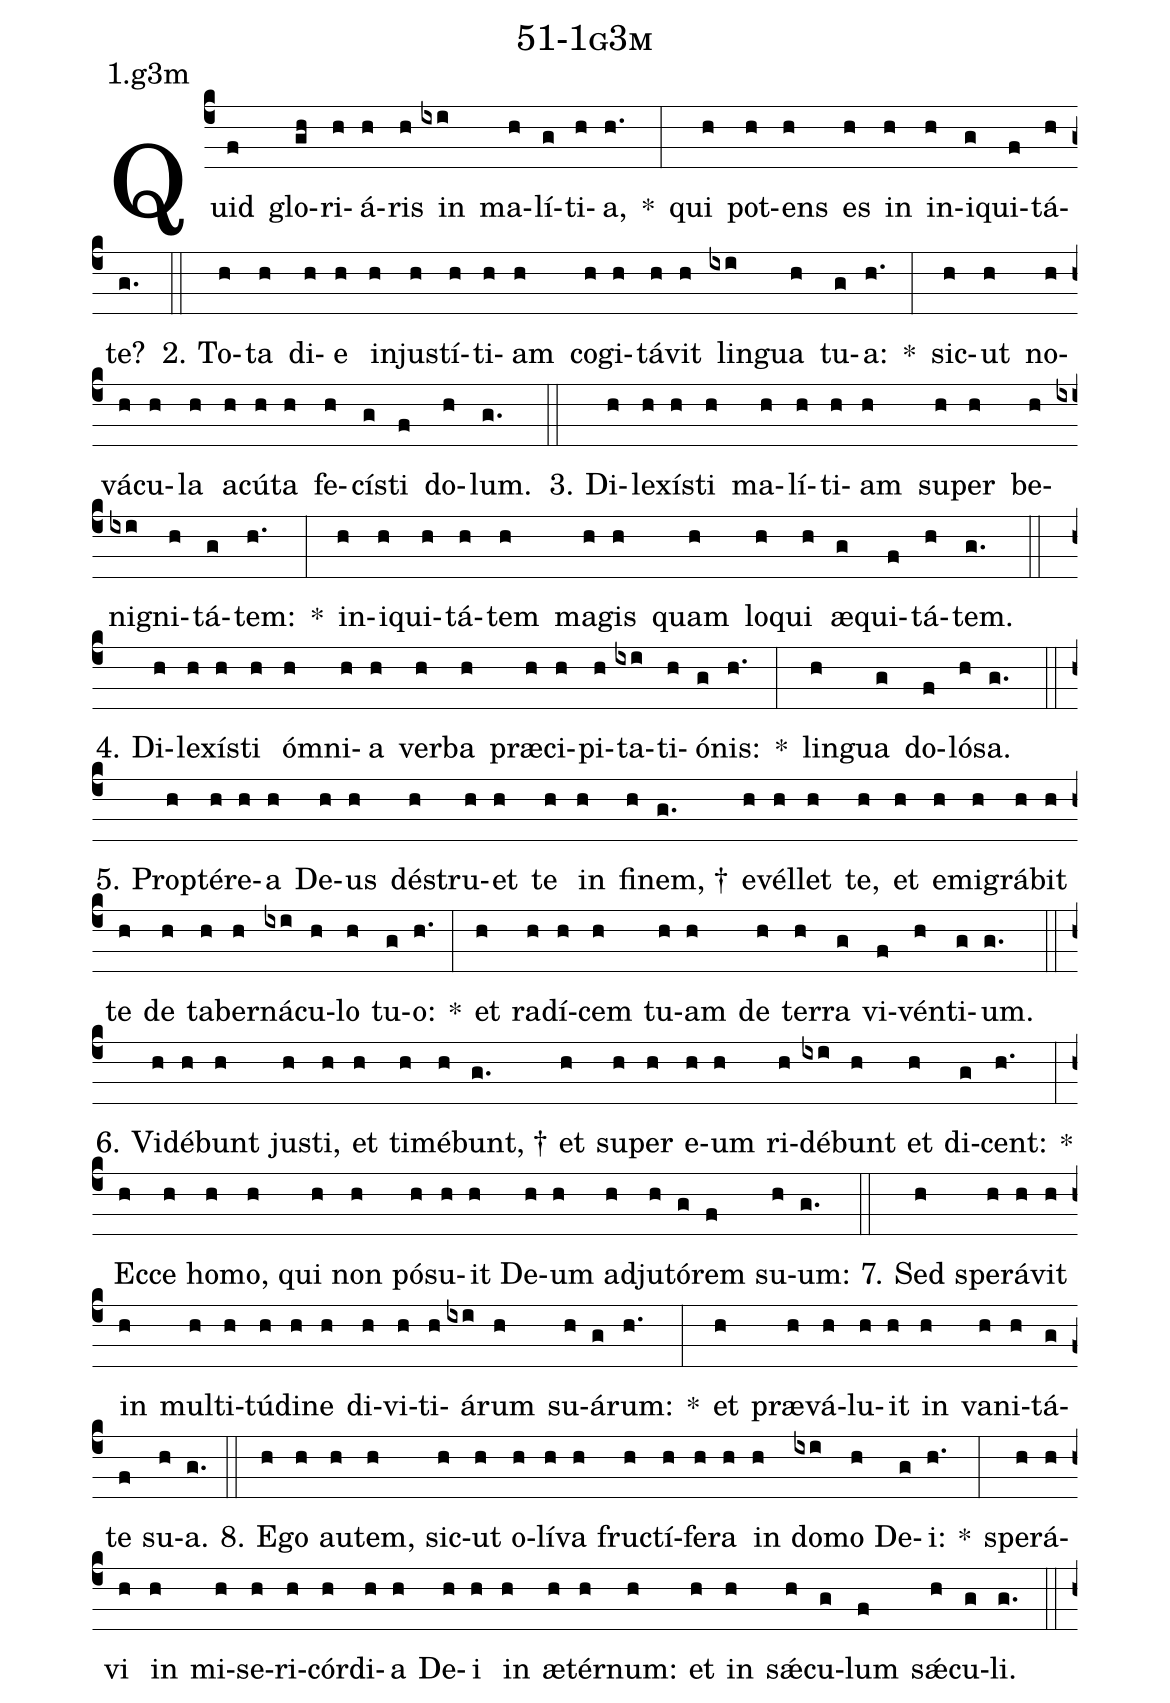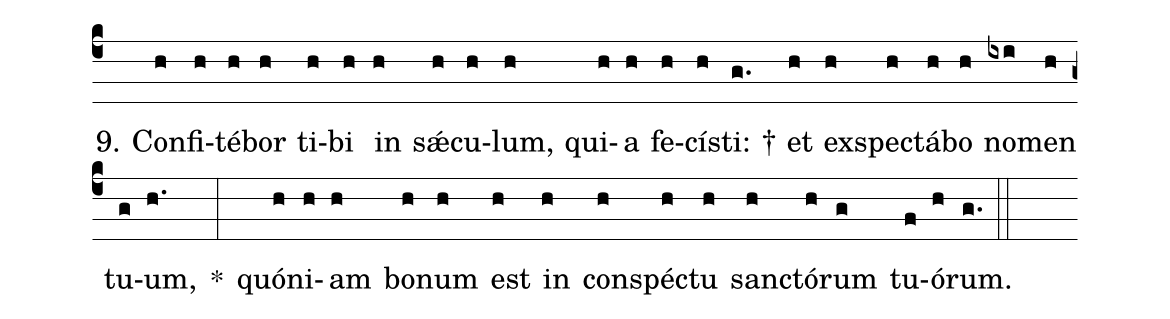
name: 51-1g3m;
annotation: 1.g3m;
%%
(c4)Quid(f) glo(gh)ri(h)á(h)ris(h) in(ixi) ma(h)lí(g)ti(h)a,(h.) *(:) qui(h) pot(h)ens(h) es(h) in(h) in(h)i(g)qui(f)tá(h)te?(g.) (::)
2. To(h)ta(h) di(h)e(h) in(h)jus(h)tí(h)ti(h)am(h) co(h)gi(h)tá(h)vit(h) lin(ixi)gua(h) tu(g)a:(h.) *(:) sic(h)ut(h) no(h)vá(h)cu(h)la(h) a(h)cú(h)ta(h) fe(h)cís(g)ti(f) do(h)lum.(g.) (::)
3. Di(h)le(h)xís(h)ti(h) ma(h)lí(h)ti(h)am(h) su(h)per(h) be(h)ni(ixi)gni(h)tá(g)tem:(h.) *(:) in(h)i(h)qui(h)tá(h)tem(h) ma(h)gis(h) quam(h) lo(h)qui(h) æ(g)qui(f)tá(h)tem.(g.) (::)
4. Di(h)le(h)xís(h)ti(h) óm(h)ni(h)a(h) ver(h)ba(h) præ(h)ci(h)pi(h)ta(ixi)ti(h)ó(g)nis:(h.) *(:) lin(h)gua(g) do(f)ló(h)sa.(g.) (::)
5. Prop(h)tér(h)e(h)a(h) De(h)us(h) dé(h)stru(h)et(h) te(h) in(h) fi(h)nem, †(g.) e(h)vél(h)let(h) te,(h) et(h) e(h)mi(h)grá(h)bit(h) te(h) de(h) ta(h)ber(h)ná(ixi)cu(h)lo(h) tu(g)o:(h.) *(:) et(h) ra(h)dí(h)cem(h) tu(h)am(h) de(h) ter(h)ra(g) vi(f)vén(h)ti(g)um.(g.) (::)
6. Vi(h)dé(h)bunt(h) jus(h)ti,(h) et(h) ti(h)mé(h)bunt, †(g.) et(h) su(h)per(h) e(h)um(h) ri(h)dé(ixi)bunt(h) et(h) di(g)cent:(h.) *(:) Ec(h)ce(h) ho(h)mo,(h) qui(h) non(h) pó(h)su(h)it(h) De(h)um(h) ad(h)ju(h)tó(g)rem(f) su(h)um:(g.) (::)
7. Sed(h) spe(h)rá(h)vit(h) in(h) mul(h)ti(h)tú(h)di(h)ne(h) di(h)vi(h)ti(h)á(ixi)rum(h) su(h)á(g)rum:(h.) *(:) et(h) præ(h)vá(h)lu(h)it(h) in(h) va(h)ni(h)tá(g)te(f) su(h)a.(g.) (::)
8. E(h)go(h) au(h)tem,(h) sic(h)ut(h) o(h)lí(h)va(h) fruc(h)tí(h)fe(h)ra(h) in(h) do(ixi)mo(h) De(g)i:(h.) *(:) spe(h)rá(h)vi(h) in(h) mi(h)se(h)ri(h)cór(h)di(h)a(h) De(h)i(h) in(h) æ(h)tér(h)num:(h) et(h) in(h) sǽ(h)cu(g)lum(f) sǽ(h)cu(g)li.(g.) (::)
9. Con(h)fi(h)té(h)bor(h) ti(h)bi(h) in(h) sǽ(h)cu(h)lum,(h) qui(h)a(h) fe(h)cís(h)ti: †(g.) et(h) ex(h)spec(h)tá(h)bo(h) no(ixi)men(h) tu(g)um,(h.) *(:) quón(h)i(h)am(h) bo(h)num(h) est(h) in(h) con(h)spéc(h)tu(h) sanc(h)tó(h)rum(g) tu(f)ó(h)rum.(g.) (::)
